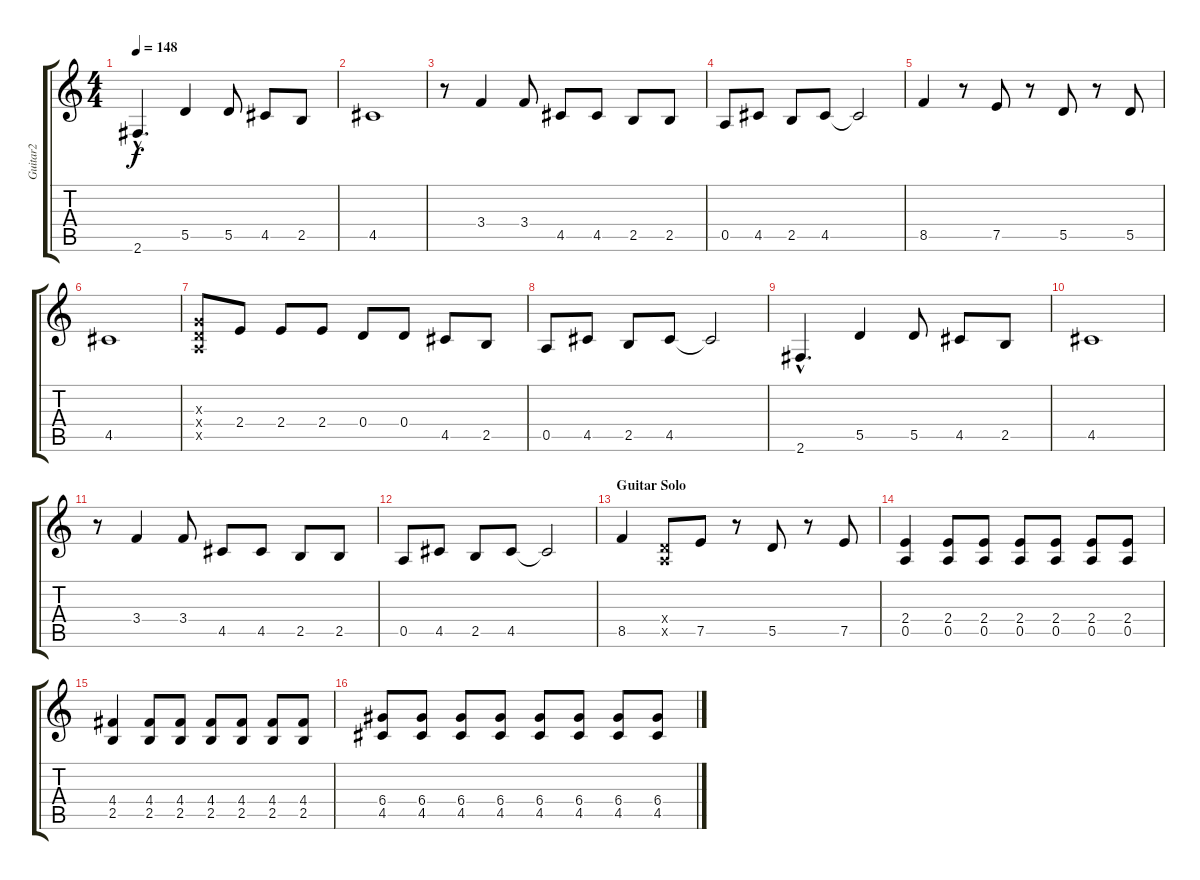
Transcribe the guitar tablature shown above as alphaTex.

\track ("Guitar2" "Guitar2") {instrument distortionguitar}
\staff {score tabs}
\tuning (E4 B3 G3 D3 A2 E2) {hide}
\ts (4 4)
\tempo 148
\clef g2
\ks c
2.6{hac}.4{d dy f} 5.5.4 5.5.8 4.5.8 2.5.8 |
4.5.1 |
r.8 3.4.4 3.4.8 4.5.8 4.5.8 2.5.8 2.5.8 |
0.5.8 4.5.8 2.5.8 4.5.8 4.5{t}.2 |
8.5.4 r.8 7.5.8 r.8 5.5.8 r.8 5.5.8 |
4.5.1 |
(0.3{x} 0.4{x} 0.5{x}).8 2.4.8 2.4.8 2.4.8 0.4.8 0.4.8 4.5.8 2.5.8 |
0.5.8 4.5.8 2.5.8 4.5.8 4.5{t}.2 |
2.6{hac}.4{d} 5.5.4 5.5.8 4.5.8 2.5.8 |
4.5.1 |
r.8 3.4.4 3.4.8 4.5.8 4.5.8 2.5.8 2.5.8 |
0.5.8 4.5.8 2.5.8 4.5.8 4.5{t}.2 |
\section ("" "Guitar Solo")
8.5.4 (0.4{x} 0.5{x}).8 7.5.8 r.8 5.5.8 r.8 7.5.8 |
(2.4 0.5).4 (2.4 0.5).8 (2.4 0.5).8 (2.4 0.5).8 (2.4 0.5).8 (2.4 0.5).8 (2.4 0.5).8 |
(4.4 2.5).4 (4.4 2.5).8 (4.4 2.5).8 (4.4 2.5).8 (4.4 2.5).8 (4.4 2.5).8 (4.4 2.5).8 |
(6.4 4.5).8 (6.4 4.5).8 (6.4 4.5).8 (6.4 4.5).8 (6.4 4.5).8 (6.4 4.5).8 (6.4 4.5).8 (6.4 4.5).8
